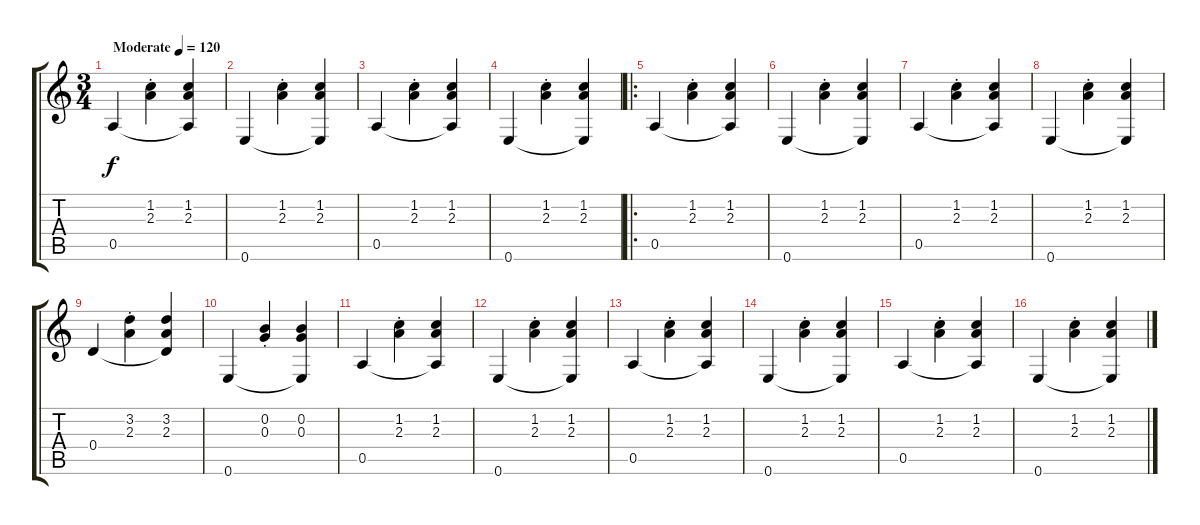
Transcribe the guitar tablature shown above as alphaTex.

\track "" {instrument acousticguitarnylon}
\staff {score tabs}
\tuning (E4 B3 G3 D3 A2 E2) {hide}
\ts (3 4)
\tempo (120 "Moderate")
\clef g2
\ks c
0.5.4{dy f instrument acousticguitarnylon} (1.2{st} 2.3{st}).4 (1.2 2.3 0.5{t}).4 |
0.6.4 (1.2{st} 2.3{st}).4 (1.2 2.3 0.6{t}).4 |
0.5.4 (1.2{st} 2.3{st}).4 (1.2 2.3 0.5{t}).4 |
0.6.4 (1.2{st} 2.3{st}).4 (1.2 2.3 0.6{t}).4 |
\ro
0.5.4 (1.2{st} 2.3{st}).4 (1.2 2.3 0.5{t}).4 |
0.6.4 (1.2{st} 2.3{st}).4 (1.2 2.3 0.6{t}).4 |
0.5.4 (1.2{st} 2.3{st}).4 (1.2 2.3 0.5{t}).4 |
0.6.4 (1.2{st} 2.3{st}).4 (1.2 2.3 0.6{t}).4 |
0.4.4 (3.2{st} 2.3{st}).4 (3.2 2.3 0.4{t}).4 |
0.6.4 (0.2{st} 0.3{st}).4 (0.2 0.3 0.6{t}).4 |
0.5.4 (1.2{st} 2.3{st}).4 (1.2 2.3 0.5{t}).4 |
0.6.4 (1.2{st} 2.3{st}).4 (1.2 2.3 0.6{t}).4 |
0.5.4 (1.2{st} 2.3{st}).4 (1.2 2.3 0.5{t}).4 |
0.6.4 (1.2{st} 2.3{st}).4 (1.2 2.3 0.6{t}).4 |
0.5.4 (1.2{st} 2.3{st}).4 (1.2 2.3 0.5{t}).4 |
0.6.4 (1.2{st} 2.3{st}).4 (1.2 2.3 0.6{t}).4
